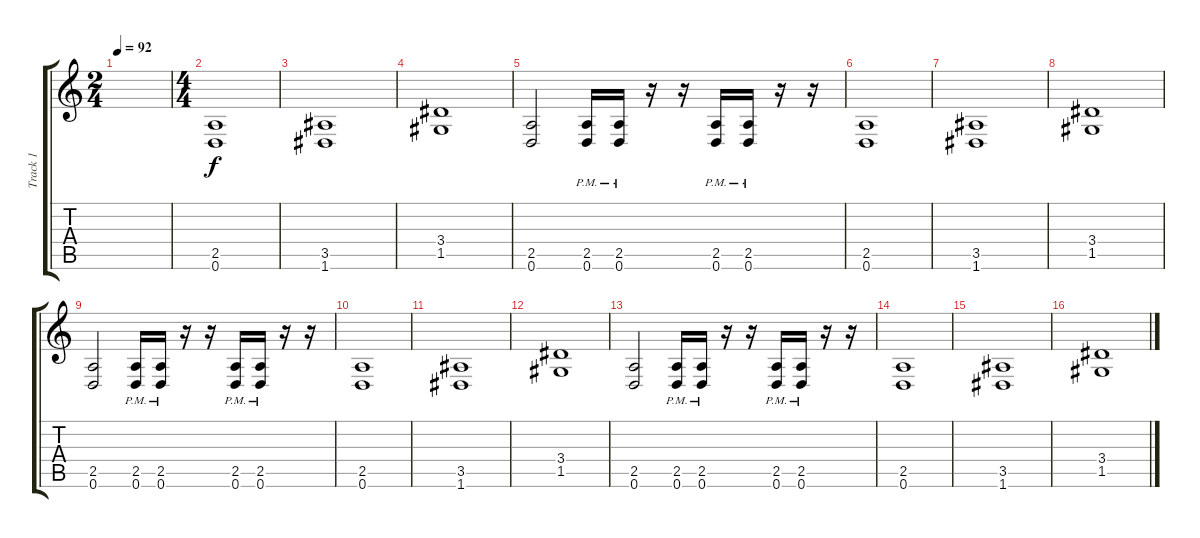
\track ("Track 1" "Track 1") {instrument distortionguitar}
\staff {score tabs}
\tuning (D4 A3 F3 C3 G2 D2) {hide}
\ts (2 4)
\tempo 92
\clef g2
\ks c
|
\ts (4 4)
(2.5 0.6).1 |
(3.5 1.6).1 |
(3.4 1.5).1 |
(2.5 0.6).2 (2.5{pm} 0.6{pm}).16 (2.5{pm} 0.6{pm}).16 r.16 r.16 (2.5{pm} 0.6{pm}).16 (2.5{pm} 0.6{pm}).16 r.16 r.16 |
(2.5 0.6).1 |
(3.5 1.6).1 |
(3.4 1.5).1 |
(2.5 0.6).2 (2.5{pm} 0.6{pm}).16 (2.5{pm} 0.6{pm}).16 r.16 r.16 (2.5{pm} 0.6{pm}).16 (2.5{pm} 0.6{pm}).16 r.16 r.16 |
(2.5 0.6).1 |
(3.5 1.6).1 |
(3.4 1.5).1 |
(2.5 0.6).2 (2.5{pm} 0.6{pm}).16 (2.5{pm} 0.6{pm}).16 r.16 r.16 (2.5{pm} 0.6{pm}).16 (2.5{pm} 0.6{pm}).16 r.16 r.16 |
(2.5 0.6).1 |
(3.5 1.6).1 |
(3.4 1.5).1
